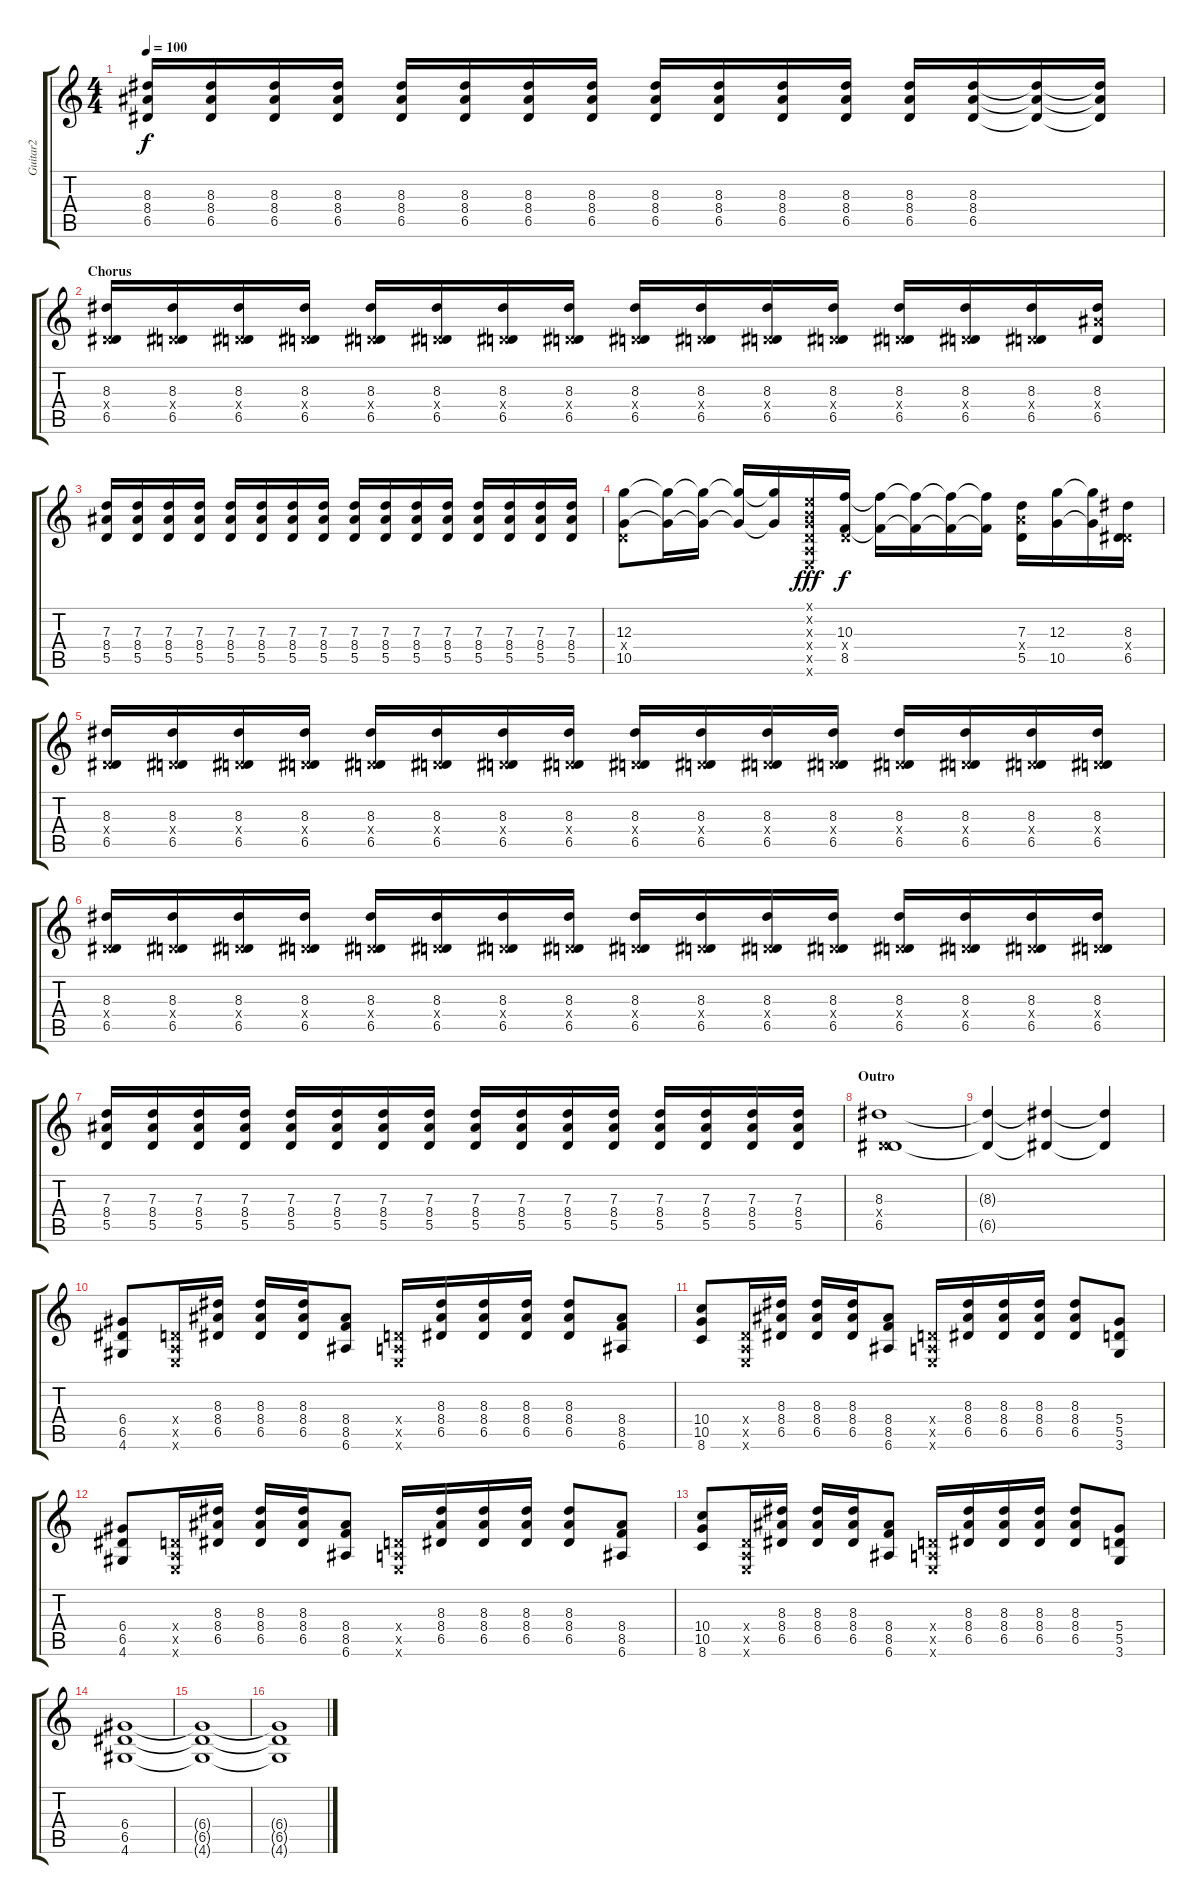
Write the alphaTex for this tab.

\track ("Guitar2" "Guitar2") {instrument distortionguitar}
\staff {score tabs}
\tuning (E4 B3 G3 D3 A2 E2) {hide}
\ts (4 4)
\tempo 100
\clef g2
\ks c
(8.3 8.4 6.5).16{dy f} (8.3 8.4 6.5).16 (8.3 8.4 6.5).16 (8.3 8.4 6.5).16 (8.3 8.4 6.5).16 (8.3 8.4 6.5).16 (8.3 8.4 6.5).16 (8.3 8.4 6.5).16 (8.3 8.4 6.5).16 (8.3 8.4 6.5).16 (8.3 8.4 6.5).16 (8.3 8.4 6.5).16 (8.3 8.4 6.5).16 (8.3 8.4 6.5).16 (8.3{t} 8.4{t} 6.5{t}).16 (8.3{t} 8.4{t} 6.5{t}).16 |
\section ("" "Chorus")
(8.3 0.4{x} 6.5).16 (8.3 0.4{x} 6.5).16 (8.3 0.4{x} 6.5).16 (8.3 0.4{x} 6.5).16 (8.3 0.4{x} 6.5).16 (8.3 0.4{x} 6.5).16 (8.3 0.4{x} 6.5).16 (8.3 0.4{x} 6.5).16 (8.3 0.4{x} 6.5).16 (8.3 0.4{x} 6.5).16 (8.3 0.4{x} 6.5).16 (8.3 0.4{x} 6.5).16 (8.3 0.4{x} 6.5).16 (8.3 0.4{x} 6.5).16 (8.3 0.4{x} 6.5).16 (8.3 8.4{x} 6.5).16 |
(7.3 8.4 5.5).16 (7.3 8.4 5.5).16 (7.3 8.4 5.5).16 (7.3 8.4 5.5).16 (7.3 8.4 5.5).16 (7.3 8.4 5.5).16 (7.3 8.4 5.5).16 (7.3 8.4 5.5).16 (7.3 8.4 5.5).16 (7.3 8.4 5.5).16 (7.3 8.4 5.5).16 (7.3 8.4 5.5).16 (7.3 8.4 5.5).16 (7.3 8.4 5.5).16 (7.3 8.4 5.5).16 (7.3 8.4 5.5).16 |
(12.3 0.4{x} 10.5).8 (12.3{t} 10.5{t}).16 (12.3{t} 10.5{t}).16 (12.3{t} 10.5{t}).16 (12.3{t} 10.5{t}).16 (0.1{x} 0.2{x} 0.3{x} 0.4{x} 0.5{x} 0.6{x}).16{dy fff} (10.3 0.4{x} 8.5).16{dy f} (10.3{t} 8.5{t}).16 (10.3{t} 8.5{t}).16 (10.3{t} 8.5{t}).16 (10.3{t} 8.5{t}).16 (7.3 7.4{x} 5.5).16 (12.3 10.5).16 (12.3{t} 10.5{t}).16 (8.3 0.4{x} 6.5).16 |
(8.3 0.4{x} 6.5).16 (8.3 0.4{x} 6.5).16 (8.3 0.4{x} 6.5).16 (8.3 0.4{x} 6.5).16 (8.3 0.4{x} 6.5).16 (8.3 0.4{x} 6.5).16 (8.3 0.4{x} 6.5).16 (8.3 0.4{x} 6.5).16 (8.3 0.4{x} 6.5).16 (8.3 0.4{x} 6.5).16 (8.3 0.4{x} 6.5).16 (8.3 0.4{x} 6.5).16 (8.3 0.4{x} 6.5).16 (8.3 0.4{x} 6.5).16 (8.3 0.4{x} 6.5).16 (8.3 0.4{x} 6.5).16 |
(8.3 0.4{x} 6.5).16 (8.3 0.4{x} 6.5).16 (8.3 0.4{x} 6.5).16 (8.3 0.4{x} 6.5).16 (8.3 0.4{x} 6.5).16 (8.3 0.4{x} 6.5).16 (8.3 0.4{x} 6.5).16 (8.3 0.4{x} 6.5).16 (8.3 0.4{x} 6.5).16 (8.3 0.4{x} 6.5).16 (8.3 0.4{x} 6.5).16 (8.3 0.4{x} 6.5).16 (8.3 0.4{x} 6.5).16 (8.3 0.4{x} 6.5).16 (8.3 0.4{x} 6.5).16 (8.3 0.4{x} 6.5).16 |
(7.3 8.4 5.5).16 (7.3 8.4 5.5).16 (7.3 8.4 5.5).16 (7.3 8.4 5.5).16 (7.3 8.4 5.5).16 (7.3 8.4 5.5).16 (7.3 8.4 5.5).16 (7.3 8.4 5.5).16 (7.3 8.4 5.5).16 (7.3 8.4 5.5).16 (7.3 8.4 5.5).16 (7.3 8.4 5.5).16 (7.3 8.4 5.5).16 (7.3 8.4 5.5).16 (7.3 8.4 5.5).16 (7.3 8.4 5.5).16 |
\section ("" "Outro")
(8.3 0.4{x} 6.5).1 |
(8.3{t} 6.5{t}).4 (8.3{t} 6.5{t}).4 (8.3{t} 6.5{t}).4 |
(6.4 6.5 4.6).8{volume 13} (0.4{x} 0.5{x} 0.6{x}).16 (8.3 8.4 6.5).16 (8.3 8.4 6.5).16 (8.3 8.4 6.5).16 (8.4 8.5 6.6).8 (0.4{x} 0.5{x} 0.6{x}).16 (8.3 8.4 6.5).16 (8.3 8.4 6.5).16 (8.3 8.4 6.5).16 (8.3 8.4 6.5).8 (8.4 8.5 6.6).8 |
(10.4 10.5 8.6).8 (0.4{x} 0.5{x} 0.6{x}).16 (8.3 8.4 6.5).16 (8.3 8.4 6.5).16 (8.3 8.4 6.5).16 (8.4 8.5 6.6).8 (0.4{x} 0.5{x} 0.6{x}).16 (8.3 8.4 6.5).16 (8.3 8.4 6.5).16 (8.3 8.4 6.5).16 (8.3 8.4 6.5).8 (5.4 5.5 3.6).8 |
(6.4 6.5 4.6).8 (0.4{x} 0.5{x} 0.6{x}).16 (8.3 8.4 6.5).16 (8.3 8.4 6.5).16 (8.3 8.4 6.5).16 (8.4 8.5 6.6).8 (0.4{x} 0.5{x} 0.6{x}).16 (8.3 8.4 6.5).16 (8.3 8.4 6.5).16 (8.3 8.4 6.5).16 (8.3 8.4 6.5).8 (8.4 8.5 6.6).8 |
(10.4 10.5 8.6).8 (0.4{x} 0.5{x} 0.6{x}).16 (8.3 8.4 6.5).16 (8.3 8.4 6.5).16 (8.3 8.4 6.5).16 (8.4 8.5 6.6).8 (0.4{x} 0.5{x} 0.6{x}).16 (8.3 8.4 6.5).16 (8.3 8.4 6.5).16 (8.3 8.4 6.5).16 (8.3 8.4 6.5).8 (5.4 5.5 3.6).8 |
(6.4 6.5 4.6).1 |
(6.4{t} 6.5{t} 4.6{t}).1 |
(6.4{t} 6.5{t} 4.6{t}).1
